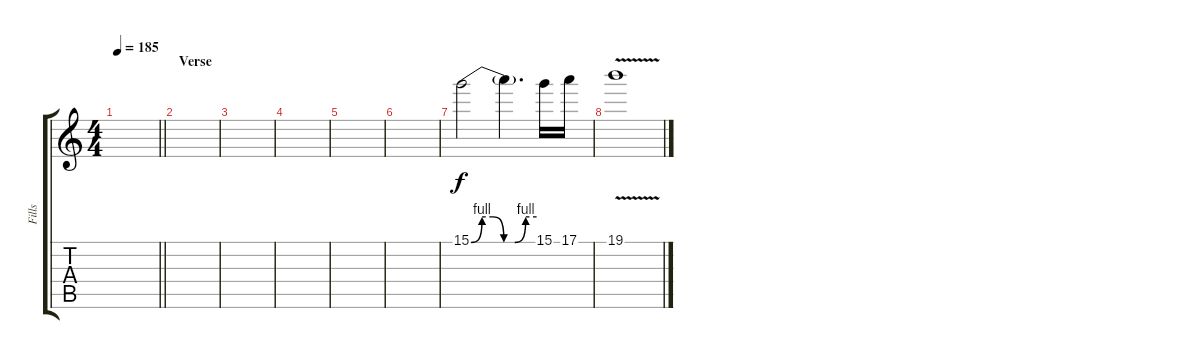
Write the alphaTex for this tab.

\track ("Fills" "Fills") {instrument distortionguitar}
\staff {score tabs}
\tuning (E4 B3 G3 D3 A2 E2) {hide}
\ts (4 4)
\tempo 185
\clef g2
\barLineRight lightlight
\ks c
|
\section ("" "Verse")
|
|
|
|
|
15.1{be (custom 0 0 10 4 20 4 30 0 40 0 50 4 60 4)}.2 15.1{t}.4{d} 15.1.16 17.1.16 |
19.1{v}.1
